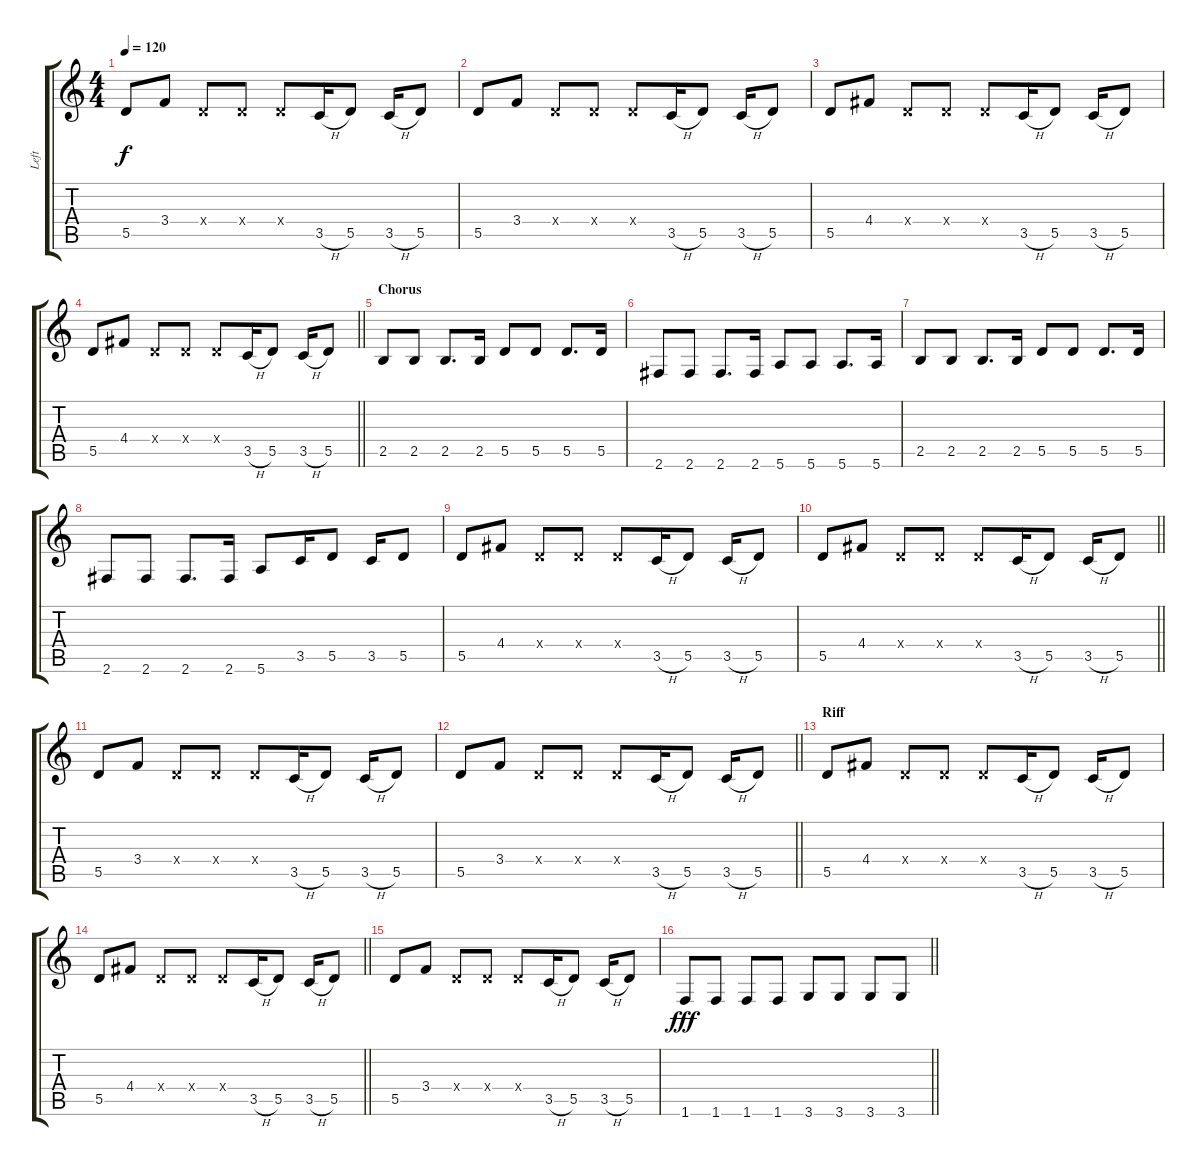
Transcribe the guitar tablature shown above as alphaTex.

\track ("Left" "Left") {instrument overdrivenguitar}
\staff {score tabs}
\tuning (E4 B3 G3 D3 A2 E2) {hide}
\ts (4 4)
\tempo 120
\clef g2
\ks c
5.5.8{dy f} 3.4.8 0.4{x}.8 0.4{x}.8 0.4{x}.8 3.5{h}.16 5.5.8 3.5{h}.16 5.5.8 |
5.5.8 3.4.8 0.4{x}.8 0.4{x}.8 0.4{x}.8 3.5{h}.16 5.5.8 3.5{h}.16 5.5.8 |
5.5.8 4.4.8 0.4{x}.8 0.4{x}.8 0.4{x}.8 3.5{h}.16 5.5.8 3.5{h}.16 5.5.8 |
\barLineRight lightlight
5.5.8 4.4.8 0.4{x}.8 0.4{x}.8 0.4{x}.8 3.5{h}.16 5.5.8 3.5{h}.16 5.5.8 |
\section ("" "Chorus")
2.5.8 2.5.8 2.5.8{d} 2.5.16 5.5.8 5.5.8 5.5.8{d} 5.5.16 |
2.6.8 2.6.8 2.6.8{d} 2.6.16 5.6.8 5.6.8 5.6.8{d} 5.6.16 |
2.5.8 2.5.8 2.5.8{d} 2.5.16 5.5.8 5.5.8 5.5.8{d} 5.5.16 |
2.6.8 2.6.8 2.6.8{d} 2.6.16 5.6.8 3.5.16 5.5.8 3.5.16 5.5.8 |
5.5.8 4.4.8 0.4{x}.8 0.4{x}.8 0.4{x}.8 3.5{h}.16 5.5.8 3.5{h}.16 5.5.8 |
\barLineRight lightlight
5.5.8 4.4.8 0.4{x}.8 0.4{x}.8 0.4{x}.8 3.5{h}.16 5.5.8 3.5{h}.16 5.5.8 |
5.5.8 3.4.8 0.4{x}.8 0.4{x}.8 0.4{x}.8 3.5{h}.16 5.5.8 3.5{h}.16 5.5.8 |
\barLineRight lightlight
5.5.8 3.4.8 0.4{x}.8 0.4{x}.8 0.4{x}.8 3.5{h}.16 5.5.8 3.5{h}.16 5.5.8 |
\section ("" "Riff")
5.5.8 4.4.8 0.4{x}.8 0.4{x}.8 0.4{x}.8 3.5{h}.16 5.5.8 3.5{h}.16 5.5.8 |
\barLineRight lightlight
5.5.8 4.4.8 0.4{x}.8 0.4{x}.8 0.4{x}.8 3.5{h}.16 5.5.8 3.5{h}.16 5.5.8 |
5.5.8 3.4.8 0.4{x}.8 0.4{x}.8 0.4{x}.8 3.5{h}.16 5.5.8 3.5{h}.16 5.5.8 |
\barLineRight lightlight
1.6.8{dy fff} 1.6.8 1.6.8 1.6.8 3.6.8 3.6.8 3.6.8 3.6.8
